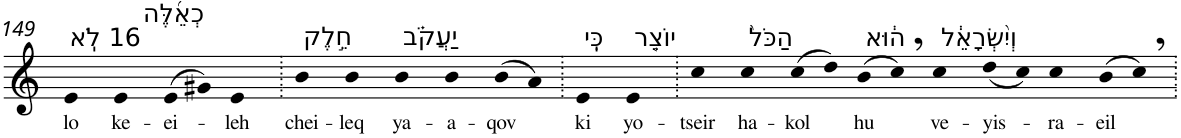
**kern	**text
*part1	*part1
*staff1	*staff1
*I"Piano	*
*I'Pno	*
!!LO:PB:g=z
*clefG2	*
*k[]	*
=149	=149
!LO:TX:a:t=16 לֹֽא	!
!	!LO:LY:b
4e	lo
!LO:TX:a:t=כְאֵ֜לֶּה	!
!	!LO:LY:b
4e	ke-
!	!LO:LY:b
(>8e	-ei-
8g#X)	.
!	!LO:LY:b
4e	-leh
=150.	=150.
!LO:TX:a:t=חֵ֣לֶק	!
!	!LO:LY:b
4b	chei-
!	!LO:LY:b
4b	-leq
!LO:TX:a:t=יַעֲקֹ֗ב	!
!	!LO:LY:b
4b	ya-
!	!LO:LY:b
4b	-a-
!	!LO:LY:b
(>8b	-qov
8a)	.
=151.	=151.
!LO:TX:a:t=כִּֽי	!
!	!LO:LY:b
4e	ki
!LO:TX:a:t=יוֹצֵ֤ר	!
!	!LO:LY:b
4e	yo-
=152.	=152.
!	!LO:LY:b
4cc	-tseir
!LO:TX:a:t=הַכֹּל֙	!
!	!LO:LY:b
4cc	ha-
!	!LO:LY:b
(>8cc	-kol
8dd)	.
!LO:TX:a:t=ה֔וּא	!
!	!LO:LY:b
(>8b	hu
8cc,)	.
!LO:TX:a:t=וְיִ֨שְׂרָאֵ֔ל	!
!	!LO:LY:b
4cc	ve-
!	!LO:LY:b
(<8dd	-yis-
8cc)	.
!	!LO:LY:b
4cc	-ra-
!	!LO:LY:b
(>8b	-eil
8cc,)	.
=.	=.
*-	*-
